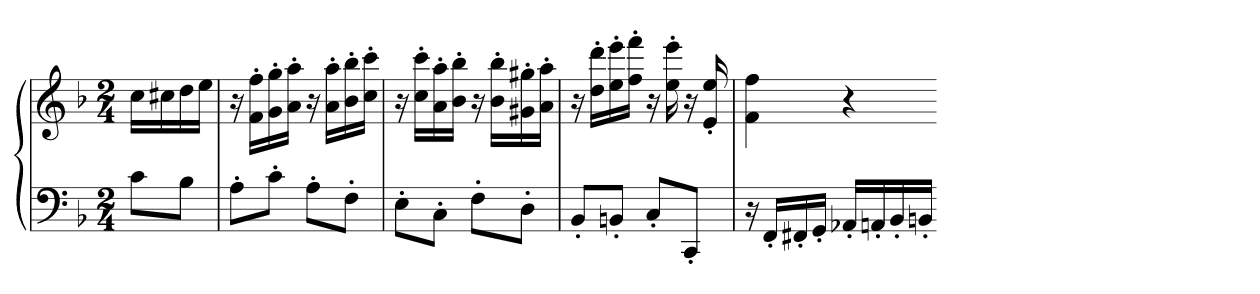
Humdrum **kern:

**kern	**kern
*part1	*part1
*staff2	*staff1
*clefF4	*clefG2
*k[b-]	*k[b-]
*F:	*F:
*M2/4	*M2/4
=	=
8cL	16ccLL
.	16cc#X
8B-J	16dd
.	16eeJJ
=184	=184
8A'L	16r
.	16f' 16ff'LL
8c'J	16g' 16gg'
.	16a' 16aa'JJ
8A'L	16r
.	16a' 16aa'LL
8F'J	16b-' 16bb-'
.	16cc' 16ccc'JJ
=185	=185
8E'L	16r
.	16cc' 16ccc'LL
8C'J	16a' 16aa'
.	16b-' 16bb-'JJ
8F'L	16r
.	16b-' 16bb-'LL
8D'J	16g#X' 16gg#X'
.	16a' 16aa'JJ
=186	=186
8BB-'L	16r
.	16dd' 16ddd'LL
8BBn'J	16ee' 16eee'
.	16ff' 16fff'JJ
8C'L	16r
.	16ee' 16eee'
8CC'J	16r
.	16e' 16ee'
=187	=187
16r	4f 4ff
16FF'LL	.
16FF#X'	.
16GG'JJ	.
16AA-X'LL	4r
16AAn'	.
16BB-'	.
16BBn'JJ	.
=-	=-
*-	*-
